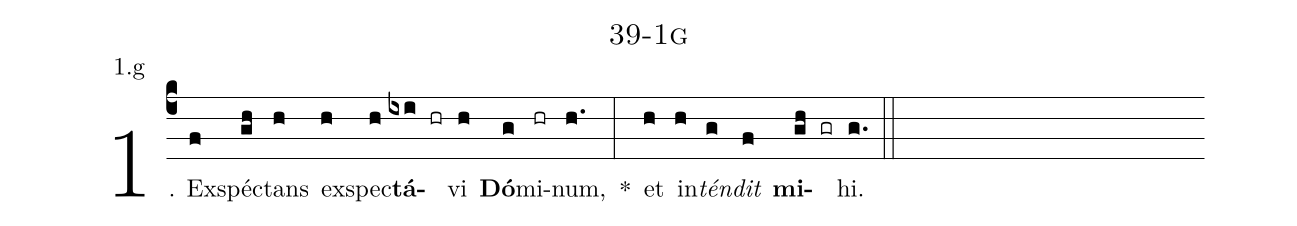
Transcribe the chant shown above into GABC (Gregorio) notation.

name: 39-1g;
annotation: 1.g;
%%
(c4)1. Ex(f)spéc(gh)tans(h) ex(h)spec(h)<b>tá</b>(ixi hr)vi(h) <b>Dó</b>(g)mi(hr)num,(h.) *(:) et(h) in(h)<i>tén</i>(g)<i>dit</i>(f) <b>mi</b>(gh gr)hi.(g.) (::)
